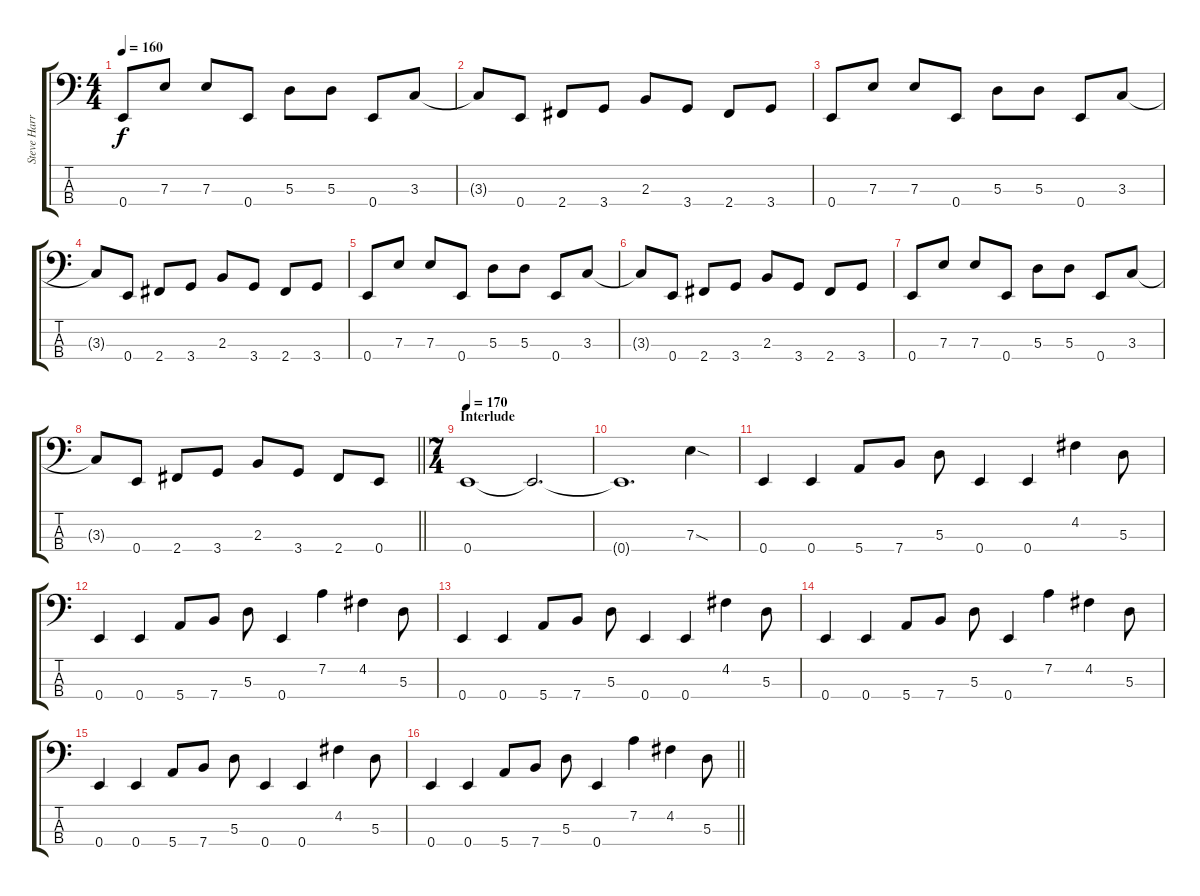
\track ("Steve Harris" "Steve Harr") {instrument electricbassfinger}
\staff {score tabs}
\tuning (G2 D2 A1 E1) {hide}
\ts (4 4)
\tempo 160
\clef f4
\ks c
0.4.8{dy f} 7.3.8 7.3.8 0.4.8 5.3.8 5.3.8 0.4.8 3.3.8 |
3.3{t}.8 0.4.8 2.4.8 3.4.8 2.3.8 3.4.8 2.4.8 3.4.8 |
0.4.8 7.3.8 7.3.8 0.4.8 5.3.8 5.3.8 0.4.8 3.3.8 |
3.3{t}.8 0.4.8 2.4.8 3.4.8 2.3.8 3.4.8 2.4.8 3.4.8 |
0.4.8 7.3.8 7.3.8 0.4.8 5.3.8 5.3.8 0.4.8 3.3.8 |
3.3{t}.8 0.4.8 2.4.8 3.4.8 2.3.8 3.4.8 2.4.8 3.4.8 |
0.4.8 7.3.8 7.3.8 0.4.8 5.3.8 5.3.8 0.4.8 3.3.8 |
\barLineRight lightlight
3.3{t}.8 0.4.8 2.4.8 3.4.8 2.3.8 3.4.8 2.4.8 0.4.8 |
\ts (7 4)
\section ("" "Interlude")
\tempo 170
0.4.1 0.4{t}.2{d} |
0.4{t}.1{d} 7.3{sod}.4 |
0.4.4 0.4.4 5.4.8 7.4.8 5.3.8 0.4.4 0.4.4 4.2.4 5.3.8 |
0.4.4 0.4.4 5.4.8 7.4.8 5.3.8 0.4.4 7.2.4 4.2.4 5.3.8 |
0.4.4 0.4.4 5.4.8 7.4.8 5.3.8 0.4.4 0.4.4 4.2.4 5.3.8 |
0.4.4 0.4.4 5.4.8 7.4.8 5.3.8 0.4.4 7.2.4 4.2.4 5.3.8 |
0.4.4 0.4.4 5.4.8 7.4.8 5.3.8 0.4.4 0.4.4 4.2.4 5.3.8 |
\barLineRight lightlight
0.4.4 0.4.4 5.4.8 7.4.8 5.3.8 0.4.4 7.2.4 4.2.4 5.3.8
